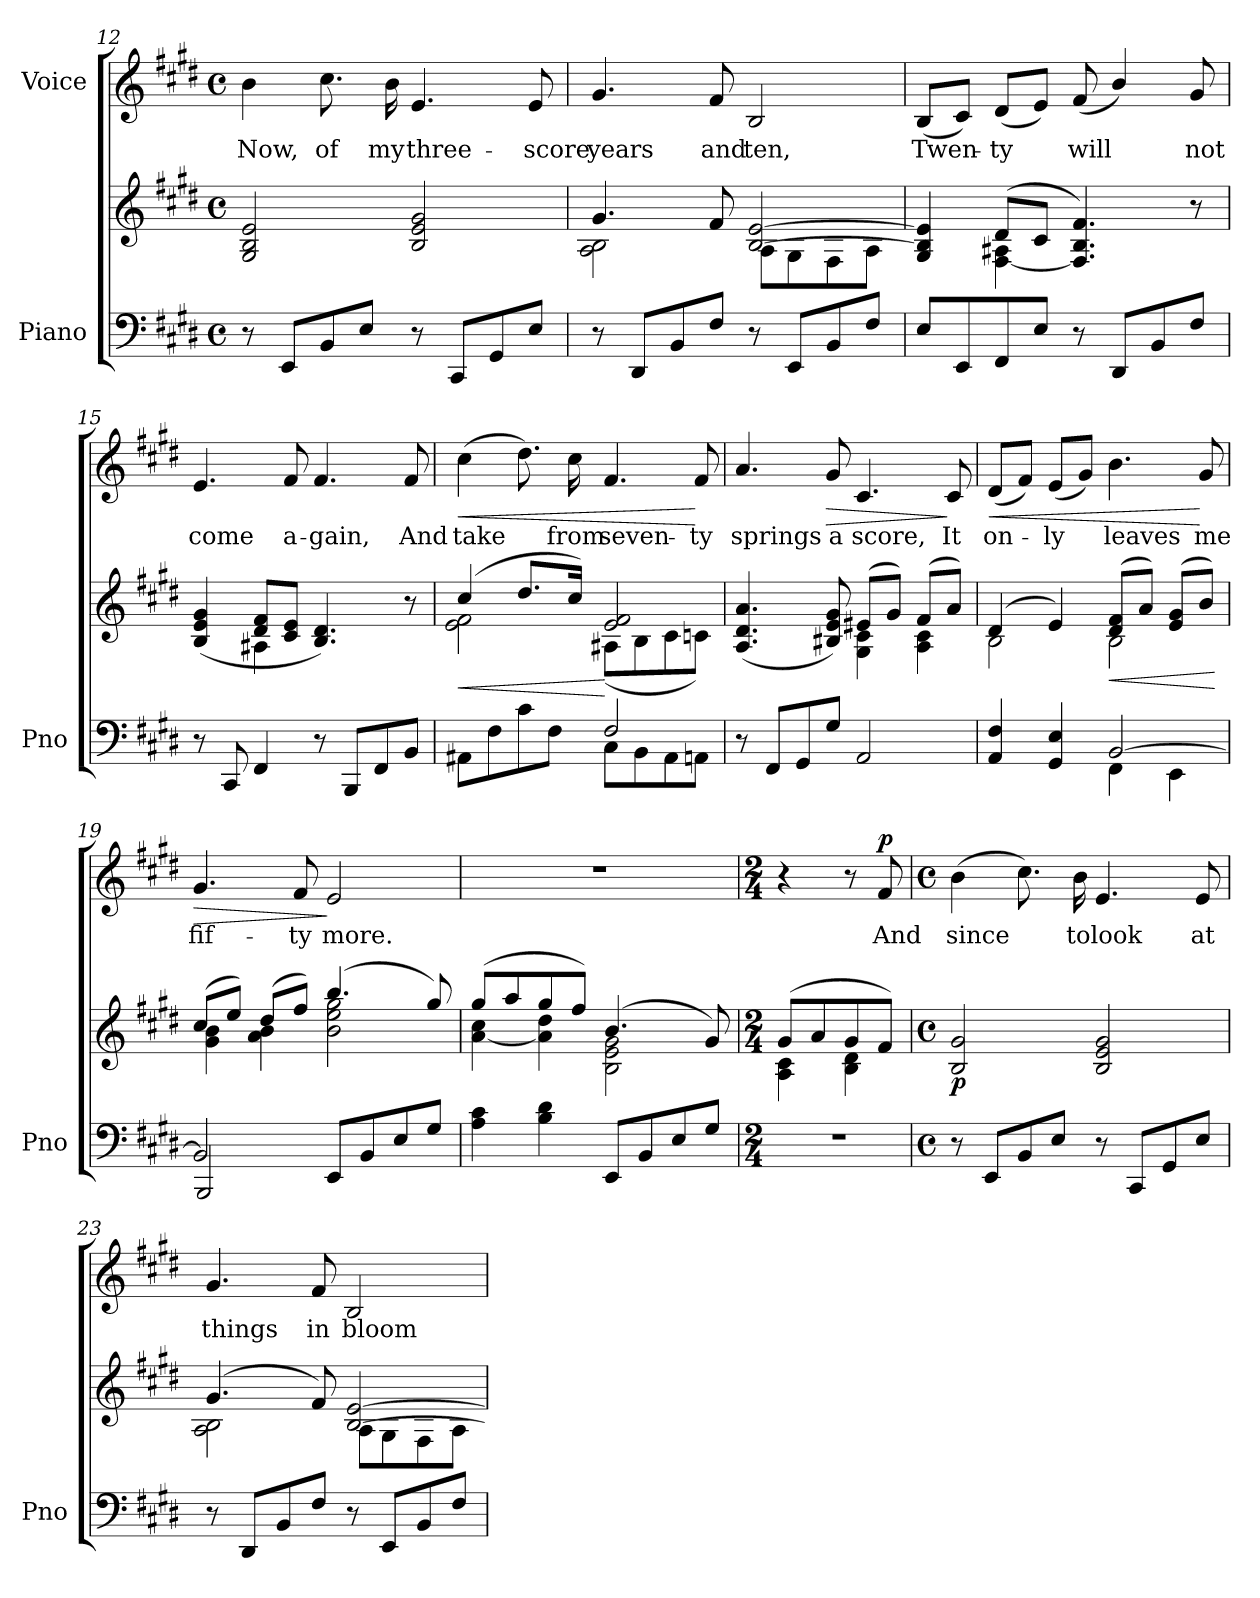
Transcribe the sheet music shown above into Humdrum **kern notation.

**kern	**kern	**dynam	**kern	**text	**dynam
*part2	*part2	*part2	*part1	*part1	*part1
*staff3	*staff2	*staff2/3	*staff1	*staff1	*staff1
*I"Piano	*	*	*I"Voice	*	*
*I'Pno	*	*	*	*	*
*clefF4	*clefG2	*	*clefG2	*	*
*k[f#c#g#d#]	*k[f#c#g#d#]	*	*k[f#c#g#d#]	*	*
*M4/4	*M4/4	*	*M4/4	*	*
*met(c)	*met(c)	*	*met(c)	*	*
=12	=12	=12	=12	=12	=12
!	!	!	!	!LO:LY:b	!
8r	2G#/ 2B/ 2e/	.	4b\	Now,	.
8EE/L	.	.	.	.	.
!	!	!	!	!LO:LY:b	!
8BB/	.	.	8.cc#\	of	.
8E/J	.	.	.	.	.
!	!	!	!	!LO:LY:b	!
.	.	.	16b\	my	.
!	!	!	!	!LO:LY:b	!
8r	2B/ 2e/ 2g#/	.	4.e/	three-	.
8CC#/L	.	.	.	.	.
8GG#/	.	.	.	.	.
!	!	!	!	!LO:LY:b	!
8E/J	.	.	8e/	-score	.
!!LO:LB:g=z
=13	=13	=13	=13	=13	=13
*	*^	*	*	*	*
!	!	!	!	!	!LO:LY:b	!
8r	4.g#/	2A\ 2B\	.	4.g#/	years	.
8DD#/L	.	.	.	.	.	.
8BB/	.	.	.	.	.	.
!	!	!	!	!	!LO:LY:b	!
8F#/J	8f#/	.	.	8f#/	and	.
!	!	!	!	!	!LO:LY:b	!
8r	[2B/ [2e/	8A\L	.	2B/	ten,	.
8EE/L	.	8G#\	.	.	.	.
8BB/	.	8F#\	.	.	.	.
8F#/J	.	8A\J	.	.	.	.
=14	=14	=14	=14	=14	=14	=14
!	!	!	!	!	!LO:LY:b	!
8E/L	4G#/ 4B/] 4e/]	4ryy	.	(8B/L	Twen-	.
8EE/	.	.	.	8c#/J)	.	.
!	!	!	!	!	!LO:LY:b	!
8FF#/	(8d#/L	[4F#\ 4A#X\	.	(8d#/L	-ty	.
8E/J	8c#/J	.	.	8e/J)	.	.
!	!	!	!	!	!LO:LY:b	!
8r	4.F#/] 4.B/ 4.f#/)	2ryy	.	(8f#/	will	.
8DD#/L	.	.	.	4b/)	.	.
8BB/	.	.	.	.	.	.
!	!	!	!	!	!LO:LY:b	!
8F#/J	8r	.	.	8g#/	not	.
=15	=15	=15	=15	=15	=15	=15
!	!	!	!	!	!LO:LY:b	!
8r	(>4B/ 4e/ 4g#/	4ryy	.	4.e/	come	.
8CC#/	.	.	.	.	.	.
4FF#/	8d#/ 8f#/L	4A#X\	.	.	.	.
!	!	!	!	!	!LO:LY:b	!
.	8c#/ 8e/J	.	.	8f#/	a-	.
!	!	!	!	!	!LO:LY:b	!
8r	4.B/ 4.d#/)	2ryy	.	4.f#/	-gain,	.
8BBB/L	.	.	.	.	.	.
8FF#/	.	.	.	.	.	.
!	!	!	!	!	!LO:LY:b	!
8BB/J	8r	.	.	8f#/	And	.
!!LO:LB:g=z
=16	=16	=16	=16	=16	=16	=16
*^	*	*	*	*	*	*
!	!	!	!	!LO:HP:b	!	!LO:LY:b	!LO:HP:b
8AA#X\L	2ryy	(4cc#/	2e\ 2f#\	<	(4cc#\	take	<
8F#\	.	.	.	.	.	.	.
8c#\	.	8.dd#/L	.	.	8.dd#\)	.	.
8F#\J	.	.	.	.	.	.	.
!	!	!	!	!	!	!LO:LY:b	!
.	.	16cc#/Jk)	.	.	16cc#\	from	.
!	!	!	!	!	!	!LO:LY:b	!
2F#/	8C#\L	2e/ 2f#/	(8A#X\L	[	4.f#/	seven-	.
.	8BB\	.	8B\	.	.	.	.
.	8AA#\	.	8c#\	.	.	.	.
!	!	!	!	!	!	!LO:LY:b	!
.	8AAn\J	.	8cn\J)	.	8f#/	-ty	[
=17	=17	=17	=17	=17	=17	=17	=17
!	!	!	!	!	!	!LO:LY:b	!
*v	*v	*	*	*	*	*	*
8r	(>4.A/ 4.d#/ 4.a/	2ryy	.	4.a/	springs	.
8FF#/L	.	.	.	.	.	.
8GG#/	.	.	.	.	.	.
!	!	!	!	!	!LO:LY:b	!LO:HP:b
8G#/J	8B#X/ 8e/ 8g#/)	.	.	8g#/	a	>
!	!	!	!	!	!LO:LY:b	!
2AA/	(8e#X/L	4G#\ 4c#\	.	4.c#/	score,	.
.	8g#/J)	.	.	.	.	.
.	(8f#/L	4A\ 4c#\	.	.	.	.
!	!	!	!	!	!LO:LY:b	!
.	8a/J)	.	.	8c#/	It	]
=18	=18	=18	=18	=18	=18	=18
*^	*	*	*	*	*	*
!	!	!	!	!	!	!LO:LY:b	!LO:HP:b
4AA/ 4F#/	2ryy	(4d#/	2B\	.	(8d#/L	on-	<
.	.	.	.	.	8f#/J)	.	.
!	!	!	!	!	!	!LO:LY:b	!
4GG#/ 4E/	.	4e/)	.	.	(8e/L	-ly	.
.	.	.	.	.	8g#/J)	.	.
!	!	!	!	!LO:HP:b	!	!LO:LY:b	!
[2BB/	4FF#\	(8d#/ 8f#/L	2B\	<	4.b\	leaves	.
.	.	8a/J)	.	.	.	.	.
.	4EE\	(8e/ 8g#/L	.	.	.	.	.
!	!	!	!	!	!	!LO:LY:b	!
.	.	8b/J)	.	.	8g#/	me	[
*v	*v	*	*	*	*	*	*
*	*v	*v	*	*	*	*
.	.	[	.	.	.
!!LO:LB:g=z
=19	=19	=19	=19	=19	=19
*^	*^	*	*	*	*
!	!	!	!	!	!	!LO:LY:b	!LO:HP:b
2BB/]	2BBB/	(8cc#/L	4g#\ 4b\	.	4.g#/	fif-	>
.	.	8ee/J)	.	.	.	.	.
.	.	(8dd#/L	4a\ 4b\	.	.	.	.
!	!	!	!	!	!	!LO:LY:b	!
.	.	8ff#/J)	.	.	8f#/	-ty	.
!	!	!	!	!	!	!LO:LY:b	!
8EE/L	2ryy	(4.bb/	2b\ 2ee\ 2gg#\	.	2e/	more.	]
8BB/	.	.	.	.	.	.	.
8E/	.	.	.	.	.	.	.
8G#/J	.	8gg#/)	.	.	.	.	.
*v	*v	*	*	*	*	*	*
=20	=20	=20	=20	=20	=20	=20
4A\ 4c#\	(8gg#/L	[4a\ 4cc#\	.	1r	.	.
.	8aa/	.	.	.	.	.
4B\ 4d#\	8gg#/	4a\] 4dd#\	.	.	.	.
.	8ff#/J)	.	.	.	.	.
8EE/L	(4.b/	2B\ 2e\ 2g#\	.	.	.	.
8BB/	.	.	.	.	.	.
8E/	.	.	.	.	.	.
8G#/J	8g#/)	.	.	.	.	.
=21	=21	=21	=21	=21	=21	=21
*M2/4	*M2/4	*	*	*M2/4	*	*
2r	(8g#/L	4A\ 4c#\	.	4r	.	.
.	8a/	.	.	.	.	.
.	8g#/	4B\ 4d#\	.	8r	.	.
!	!	!	!	!	!LO:LY:b	!LO:DY:a
.	8f#/J)	.	.	8f#/	And	p
*	*v	*v	*	*	*	*
!!LO:PB:g=z
=22	=22	=22	=22	=22	=22
*M4/4	*M4/4	*	*M4/4	*	*
*met(c)	*met(c)	*	*met(c)	*	*
!	!	!LO:DY:b	!	!LO:LY:b	!
8r	2B/ 2g#/	p	(4b\	since	.
8EE/L	.	.	.	.	.
8BB/	.	.	8.cc#\)	.	.
8E/J	.	.	.	.	.
!	!	!	!	!LO:LY:b	!
.	.	.	16b\	to	.
!	!	!	!	!LO:LY:b	!
8r	2B/ 2e/ 2g#/	.	4.e/	look	.
8CC#/L	.	.	.	.	.
8GG#/	.	.	.	.	.
!	!	!	!	!LO:LY:b	!
8E/J	.	.	8e/	at	.
=23	=23	=23	=23	=23	=23
*	*^	*	*	*	*
!	!	!	!	!	!LO:LY:b	!
8r	(4.g#/	2A\ 2B\	.	4.g#/	things	.
8DD#/L	.	.	.	.	.	.
8BB/	.	.	.	.	.	.
!	!	!	!	!	!LO:LY:b	!
8F#/J	8f#/)	.	.	8f#/	in	.
!	!	!	!	!	!LO:LY:b	!
8r	[2B/ [2e/	8A\L	.	2B/	bloom	.
8EE/L	.	8G#\	.	.	.	.
8BB/	.	8F#\	.	.	.	.
8F#/J	.	8A\J	.	.	.	.
*	*v	*v	*	*	*	*
=	=	=	=	=	=
*-	*-	*-	*-	*-	*-
